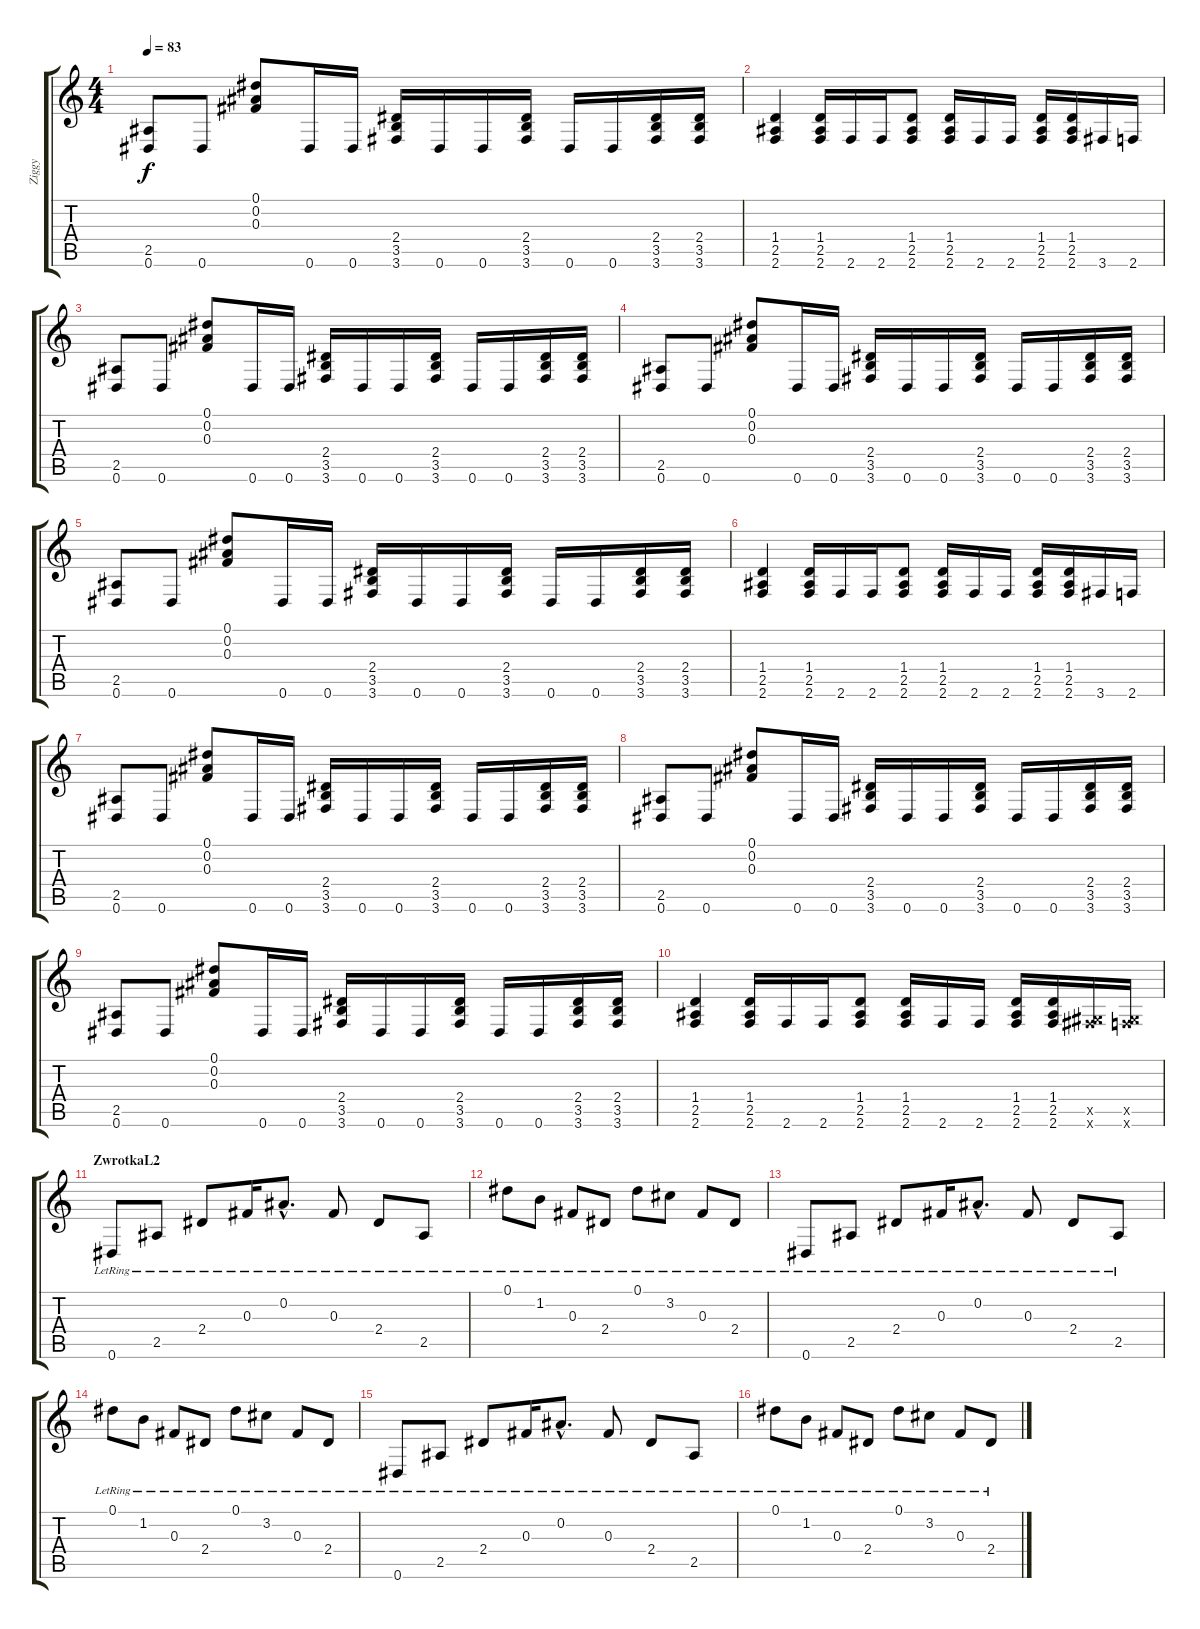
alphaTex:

\track ("Ziggy" "Ziggy") {instrument overdrivenguitar}
\staff {score tabs}
\tuning (Eb4 Bb3 Gb3 Db3 Ab2 Eb2) {hide}
\ts (4 4)
\tempo 83
\clef g2
\ks c
(2.5 0.6).8{dy f} 0.6.8 (0.1 0.2 0.3).8 0.6.16 0.6.16 (2.4 3.5 3.6).16 0.6.16 0.6.16 (2.4 3.5 3.6).16 0.6.16 0.6.16 (2.4 3.5 3.6).16 (2.4 3.5 3.6).16 |
(1.4 2.5 2.6).4 (1.4 2.5 2.6).16 2.6.16 2.6.16 (1.4 2.5 2.6).8 (1.4 2.5 2.6).16 2.6.16 2.6.16 (1.4 2.5 2.6).16 (1.4 2.5 2.6).16 3.6.16 2.6.16 |
(2.5 0.6).8 0.6.8 (0.1 0.2 0.3).8 0.6.16 0.6.16 (2.4 3.5 3.6).16 0.6.16 0.6.16 (2.4 3.5 3.6).16 0.6.16 0.6.16 (2.4 3.5 3.6).16 (2.4 3.5 3.6).16 |
(2.5 0.6).8 0.6.8 (0.1 0.2 0.3).8 0.6.16 0.6.16 (2.4 3.5 3.6).16 0.6.16 0.6.16 (2.4 3.5 3.6).16 0.6.16 0.6.16 (2.4 3.5 3.6).16 (2.4 3.5 3.6).16 |
(2.5 0.6).8 0.6.8 (0.1 0.2 0.3).8 0.6.16 0.6.16 (2.4 3.5 3.6).16 0.6.16 0.6.16 (2.4 3.5 3.6).16 0.6.16 0.6.16 (2.4 3.5 3.6).16 (2.4 3.5 3.6).16 |
(1.4 2.5 2.6).4 (1.4 2.5 2.6).16 2.6.16 2.6.16 (1.4 2.5 2.6).8 (1.4 2.5 2.6).16 2.6.16 2.6.16 (1.4 2.5 2.6).16 (1.4 2.5 2.6).16 3.6.16 2.6.16 |
(2.5 0.6).8 0.6.8 (0.1 0.2 0.3).8 0.6.16 0.6.16 (2.4 3.5 3.6).16 0.6.16 0.6.16 (2.4 3.5 3.6).16 0.6.16 0.6.16 (2.4 3.5 3.6).16 (2.4 3.5 3.6).16 |
(2.5 0.6).8 0.6.8 (0.1 0.2 0.3).8 0.6.16 0.6.16 (2.4 3.5 3.6).16 0.6.16 0.6.16 (2.4 3.5 3.6).16 0.6.16 0.6.16 (2.4 3.5 3.6).16 (2.4 3.5 3.6).16 |
(2.5 0.6).8 0.6.8 (0.1 0.2 0.3).8 0.6.16 0.6.16 (2.4 3.5 3.6).16 0.6.16 0.6.16 (2.4 3.5 3.6).16 0.6.16 0.6.16 (2.4 3.5 3.6).16 (2.4 3.5 3.6).16 |
(1.4 2.5 2.6).4 (1.4 2.5 2.6).16 2.6.16 2.6.16 (1.4 2.5 2.6).8 (1.4 2.5 2.6).16 2.6.16 2.6.16 (1.4 2.5 2.6).16 (1.4 2.5 2.6).16 (0.5{x} 3.6{x}).16 (0.5{x} 2.6{x}).16 |
\section ("" "ZwrotkaL2")
0.6{lr}.8{instrument acousticguitarsteel} 2.5{lr}.8 2.4{lr}.8 0.3{lr}.16 0.2{hac lr}.8{d} 0.3{lr}.8 2.4{lr}.8 2.5{lr}.8 |
0.1{lr}.8 1.2{lr}.8 0.3{lr}.8 2.4{lr}.8 0.1{lr}.8 3.2{lr}.8 0.3{lr}.8 2.4{lr}.8 |
0.6{lr}.8 2.5{lr}.8 2.4{lr}.8 0.3{lr}.16 0.2{hac lr}.8{d} 0.3{lr}.8 2.4{lr}.8 2.5{lr}.8 |
0.1{lr}.8 1.2{lr}.8 0.3{lr}.8 2.4{lr}.8 0.1{lr}.8 3.2{lr}.8 0.3{lr}.8 2.4{lr}.8 |
0.6{lr}.8 2.5{lr}.8 2.4{lr}.8 0.3{lr}.16 0.2{hac lr}.8{d} 0.3{lr}.8 2.4{lr}.8 2.5{lr}.8 |
0.1{lr}.8 1.2{lr}.8 0.3{lr}.8 2.4{lr}.8 0.1{lr}.8 3.2{lr}.8 0.3{lr}.8 2.4{lr}.8
